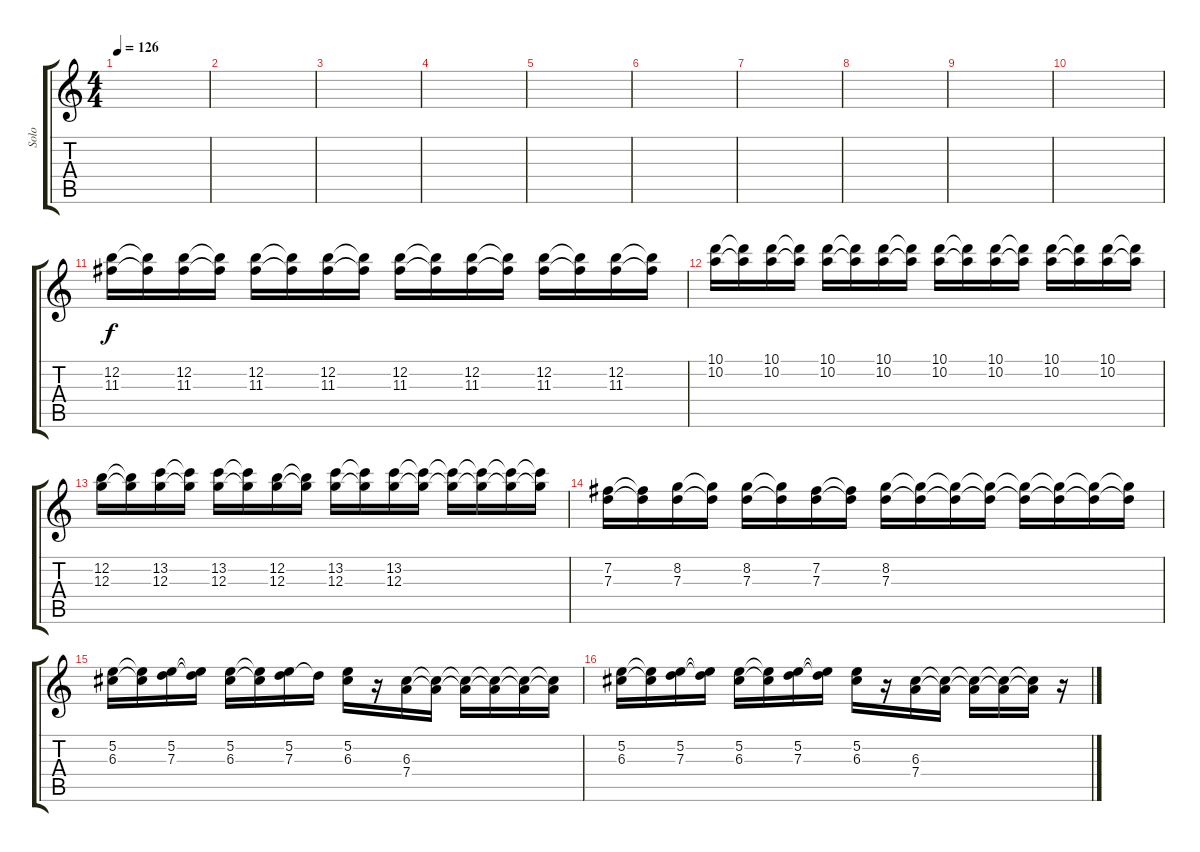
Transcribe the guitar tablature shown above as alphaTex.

\track ("Solo" "Solo") {instrument distortionguitar}
\staff {score tabs}
\tuning (E4 B3 G3 D3 A2 E2) {hide}
\ts (4 4)
\tempo 126
\clef g2
\ks c
|
|
|
|
|
|
|
|
|
|
(12.2 11.3).16 (12.2{t} 11.3{t}).16 (12.2 11.3).16 (12.2{t} 11.3{t}).16 (12.2 11.3).16 (12.2{t} 11.3{t}).16 (12.2 11.3).16 (12.2{t} 11.3{t}).16 (12.2 11.3).16 (12.2{t} 11.3{t}).16 (12.2 11.3).16 (12.2{t} 11.3{t}).16 (12.2 11.3).16 (12.2{t} 11.3{t}).16 (12.2 11.3).16 (12.2{t} 11.3{t}).16 |
(10.1 10.2).16 (10.1{t} 10.2{t}).16 (10.1 10.2).16 (10.1{t} 10.2{t}).16 (10.1 10.2).16 (10.1{t} 10.2{t}).16 (10.1 10.2).16 (10.1{t} 10.2{t}).16 (10.1 10.2).16 (10.1{t} 10.2{t}).16 (10.1 10.2).16 (10.1{t} 10.2{t}).16 (10.1 10.2).16 (10.1{t} 10.2{t}).16 (10.1 10.2).16 (10.1{t} 10.2{t}).16 |
(12.2 12.3).16 (12.2{t} 12.3{t}).16 (13.2 12.3).16 (13.2{t} 12.3{t}).16 (13.2 12.3).16 (13.2{t} 12.3{t}).16 (12.2 12.3).16 (12.2{t} 12.3{t}).16 (13.2 12.3).16 (13.2{t} 12.3{t}).16 (13.2 12.3).16 (13.2{t} 12.3{t}).16 (13.2{t} 12.3{t}).16 (13.2{t} 12.3{t}).16 (13.2{t} 12.3{t}).16 (13.2{t} 12.3{t}).16 |
(7.2 7.3).16 (7.2{t} 7.3{t}).16 (8.2 7.3).16 (8.2{t} 7.3{t}).16 (8.2 7.3).16 (8.2{t} 7.3{t}).16 (7.2 7.3).16 (7.2{t} 7.3{t}).16 (8.2 7.3).16 (8.2{t} 7.3{t}).16 (8.2{t} 7.3{t}).16 (8.2{t} 7.3{t}).16 (8.2{t} 7.3{t}).16 (8.2{t} 7.3{t}).16 (8.2{t} 7.3{t}).16 (8.2{t} 7.3{t}).16 |
(5.2 6.3).16 (5.2{t} 6.3{t}).16 (5.2 7.3).16 (5.2{t} 7.3{t}).16 (5.2 6.3).16 (5.2{t} 6.3{t}).16 (5.2 7.3).16 7.3{t}.16 (5.2 6.3).16 r.16 (6.3 7.4).16 (6.3{t} 7.4{t}).16 (6.3{t} 7.4{t}).16 (6.3{t} 7.4{t}).16 (6.3{t} 7.4{t}).16 (6.3{t} 7.4{t}).16 |
(5.2 6.3).16 (5.2{t} 6.3{t}).16 (5.2 7.3).16 (5.2{t} 7.3{t}).16 (5.2 6.3).16 (5.2{t} 6.3{t}).16 (5.2 7.3).16 (5.2{t} 7.3{t}).16 (5.2 6.3).16 r.16 (6.3 7.4).16 (6.3{t} 7.4{t}).16 (6.3{t} 7.4{t}).16 (6.3{t} 7.4{t}).16 (6.3{t} 7.4{t}).16 r.16
